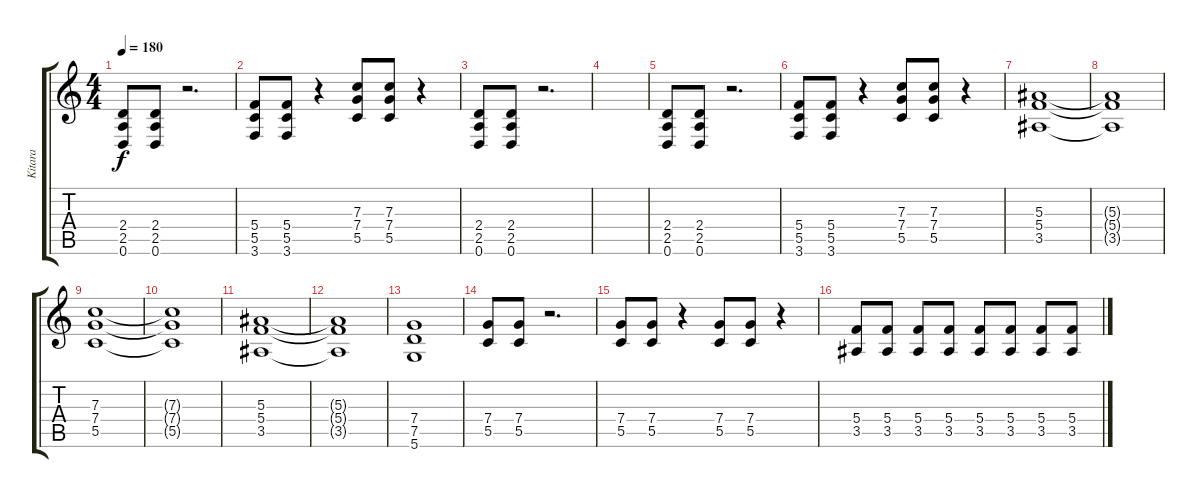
\track ("Kitara" "Kitara") {instrument distortionguitar}
\staff {score tabs}
\tuning (D4 A3 F3 C3 G2 D2) {hide}
\ts (4 4)
\tempo 180
\clef g2
\ks c
(2.4 2.5 0.6).8{dy f} (2.4 2.5 0.6).8 r.2{d} |
(5.4 5.5 3.6).8 (5.4 5.5 3.6).8 r.4 (7.3 7.4 5.5).8 (7.3 7.4 5.5).8 r.4 |
(2.4 2.5 0.6).8 (2.4 2.5 0.6).8 r.2{d} |
|
(2.4 2.5 0.6).8 (2.4 2.5 0.6).8 r.2{d} |
(5.4 5.5 3.6).8 (5.4 5.5 3.6).8 r.4 (7.3 7.4 5.5).8 (7.3 7.4 5.5).8 r.4 |
(5.3 5.4 3.5).1 |
(5.3{t} 5.4{t} 3.5{t}).1 |
(7.3 7.4 5.5).1 |
(7.3{t} 7.4{t} 5.5{t}).1 |
(5.3 5.4 3.5).1 |
(5.3{t} 5.4{t} 3.5{t}).1 |
(7.4 7.5 5.6).1 |
(7.4 5.5).8 (7.4 5.5).8 r.2{d} |
(7.4 5.5).8 (7.4 5.5).8 r.4 (7.4 5.5).8 (7.4 5.5).8 r.4 |
(5.4 3.5).8 (5.4 3.5).8 (5.4 3.5).8 (5.4 3.5).8 (5.4 3.5).8 (5.4 3.5).8 (5.4 3.5).8 (5.4 3.5).8
